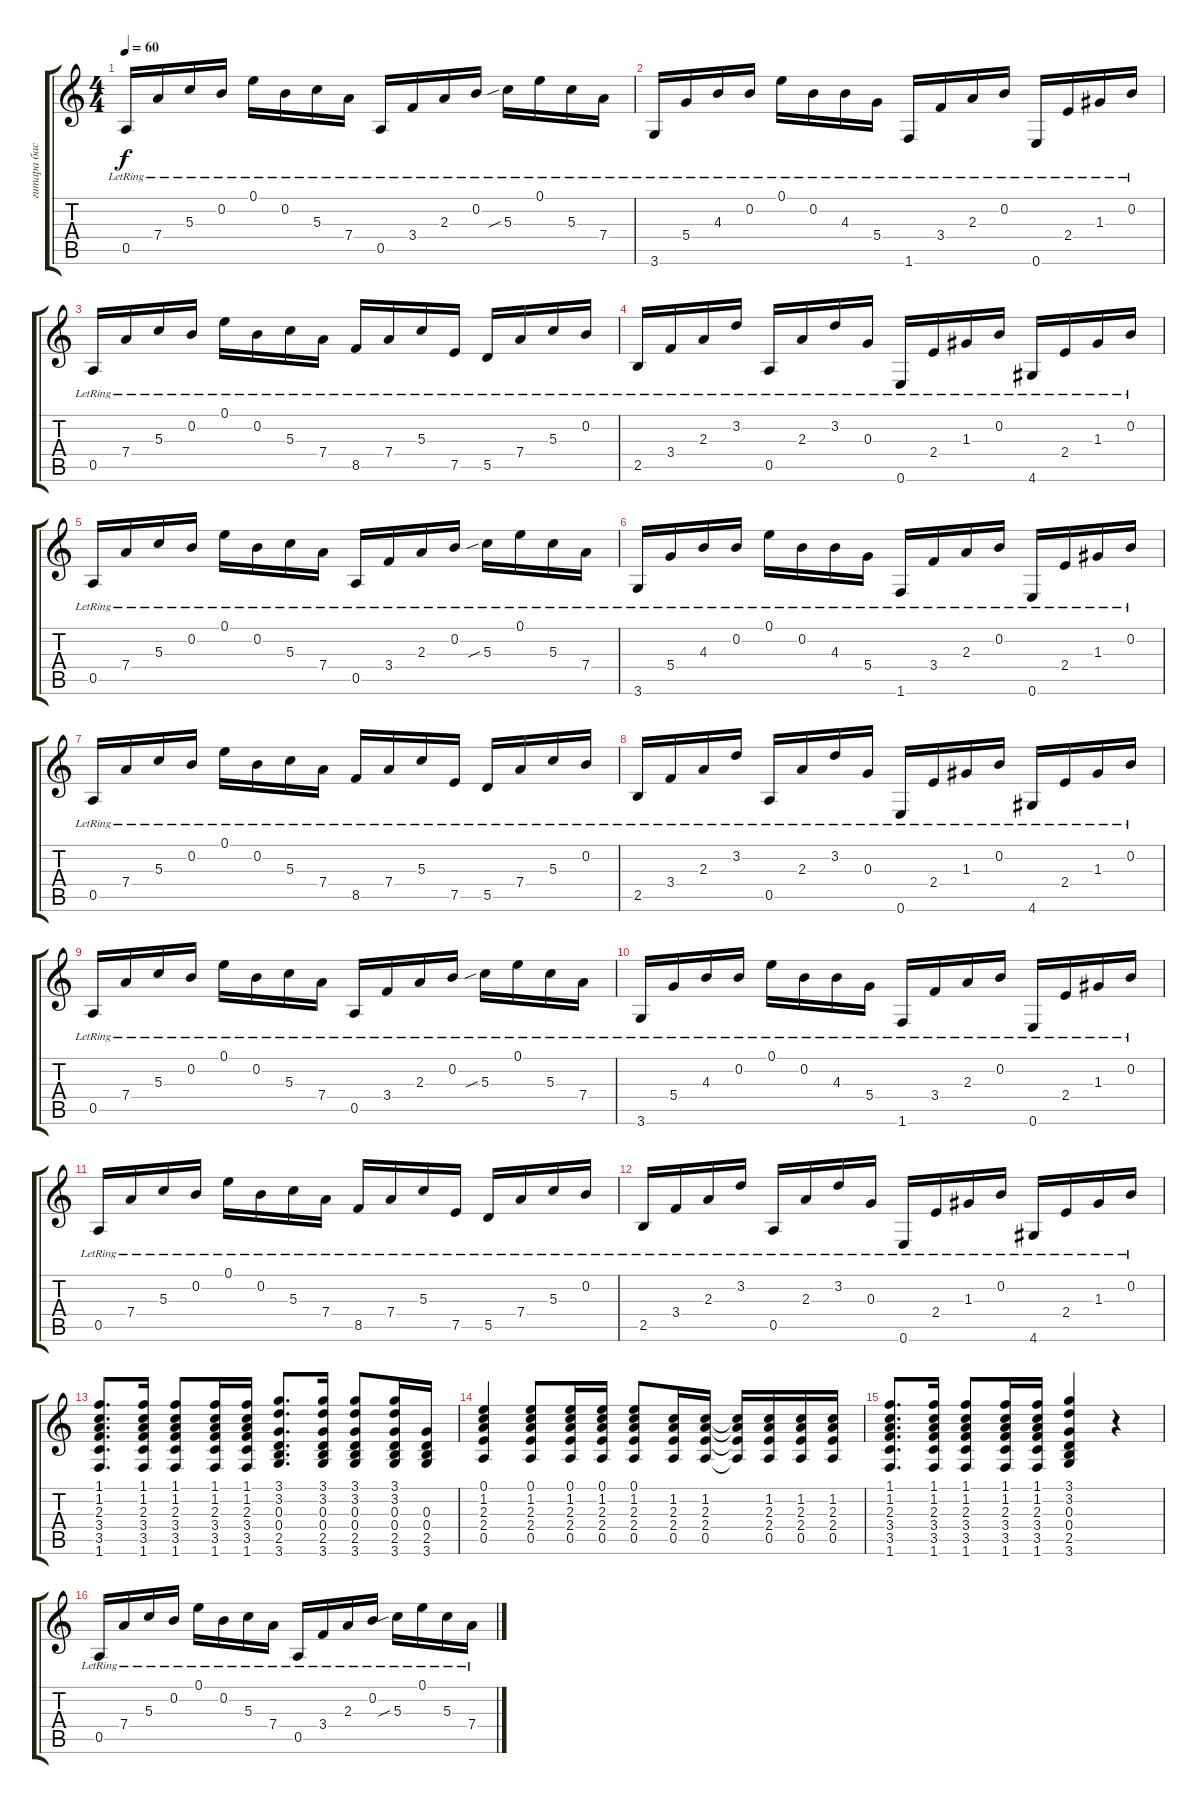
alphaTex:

\track ("гитара бас" "гитара бас") {instrument acousticguitarnylon}
\staff {score tabs}
\tuning (E4 B3 G3 D3 A2 E2) {hide}
\ts (4 4)
\tempo 60
\clef g2
\ks c
0.5{lr}.16{dy f instrument acousticguitarnylon} 7.4{lr}.16 5.3{lr}.16 0.2{lr}.16 0.1{lr}.16 0.2{lr}.16 5.3{lr}.16 7.4{lr}.16 0.5{lr}.16 3.4{lr}.16 2.3{lr}.16 0.2{lr}.16 5.3{sib lr}.16 0.1{lr}.16 5.3{lr}.16 7.4{lr}.16 |
3.6{lr}.16 5.4{lr}.16 4.3{lr}.16 0.2{lr}.16 0.1{lr}.16 0.2{lr}.16 4.3{lr}.16 5.4{lr}.16 1.6{lr}.16 3.4{lr}.16 2.3{lr}.16 0.2{lr}.16 0.6{lr}.16 2.4{lr}.16 1.3{lr}.16 0.2{lr}.16 |
0.5{lr}.16 7.4{lr}.16 5.3{lr}.16 0.2{lr}.16 0.1{lr}.16 0.2{lr}.16 5.3{lr}.16 7.4{lr}.16 8.5{lr}.16 7.4{lr}.16 5.3{lr}.16 7.5{lr}.16 5.5{lr}.16 7.4{lr}.16 5.3{lr}.16 0.2{lr}.16 |
2.5{lr}.16 3.4{lr}.16 2.3{lr}.16 3.2{lr}.16 0.5{lr}.16 2.3{lr}.16 3.2{lr}.16 0.3{lr}.16 0.6{lr}.16 2.4{lr}.16 1.3{lr}.16 0.2{lr}.16 4.6{lr}.16 2.4{lr}.16 1.3{lr}.16 0.2{lr}.16 |
0.5{lr}.16 7.4{lr}.16 5.3{lr}.16 0.2{lr}.16 0.1{lr}.16 0.2{lr}.16 5.3{lr}.16 7.4{lr}.16 0.5{lr}.16 3.4{lr}.16 2.3{lr}.16 0.2{lr}.16 5.3{sib lr}.16 0.1{lr}.16 5.3{lr}.16 7.4{lr}.16 |
3.6{lr}.16 5.4{lr}.16 4.3{lr}.16 0.2{lr}.16 0.1{lr}.16 0.2{lr}.16 4.3{lr}.16 5.4{lr}.16 1.6{lr}.16 3.4{lr}.16 2.3{lr}.16 0.2{lr}.16 0.6{lr}.16 2.4{lr}.16 1.3{lr}.16 0.2{lr}.16 |
0.5{lr}.16 7.4{lr}.16 5.3{lr}.16 0.2{lr}.16 0.1{lr}.16 0.2{lr}.16 5.3{lr}.16 7.4{lr}.16 8.5{lr}.16 7.4{lr}.16 5.3{lr}.16 7.5{lr}.16 5.5{lr}.16 7.4{lr}.16 5.3{lr}.16 0.2{lr}.16 |
2.5{lr}.16 3.4{lr}.16 2.3{lr}.16 3.2{lr}.16 0.5{lr}.16 2.3{lr}.16 3.2{lr}.16 0.3{lr}.16 0.6{lr}.16 2.4{lr}.16 1.3{lr}.16 0.2{lr}.16 4.6{lr}.16 2.4{lr}.16 1.3{lr}.16 0.2{lr}.16 |
0.5{lr}.16 7.4{lr}.16 5.3{lr}.16 0.2{lr}.16 0.1{lr}.16 0.2{lr}.16 5.3{lr}.16 7.4{lr}.16 0.5{lr}.16 3.4{lr}.16 2.3{lr}.16 0.2{lr}.16 5.3{sib lr}.16 0.1{lr}.16 5.3{lr}.16 7.4{lr}.16 |
3.6{lr}.16 5.4{lr}.16 4.3{lr}.16 0.2{lr}.16 0.1{lr}.16 0.2{lr}.16 4.3{lr}.16 5.4{lr}.16 1.6{lr}.16 3.4{lr}.16 2.3{lr}.16 0.2{lr}.16 0.6{lr}.16 2.4{lr}.16 1.3{lr}.16 0.2{lr}.16 |
0.5{lr}.16 7.4{lr}.16 5.3{lr}.16 0.2{lr}.16 0.1{lr}.16 0.2{lr}.16 5.3{lr}.16 7.4{lr}.16 8.5{lr}.16 7.4{lr}.16 5.3{lr}.16 7.5{lr}.16 5.5{lr}.16 7.4{lr}.16 5.3{lr}.16 0.2{lr}.16 |
2.5{lr}.16 3.4{lr}.16 2.3{lr}.16 3.2{lr}.16 0.5{lr}.16 2.3{lr}.16 3.2{lr}.16 0.3{lr}.16 0.6{lr}.16 2.4{lr}.16 1.3{lr}.16 0.2{lr}.16 4.6{lr}.16 2.4{lr}.16 1.3{lr}.16 0.2{lr}.16 |
(1.1 1.2 2.3 3.4 3.5 1.6).8{d} (1.1 1.2 2.3 3.4 3.5 1.6).16 (1.1 1.2 2.3 3.4 3.5 1.6).8 (1.1 1.2 2.3 3.4 3.5 1.6).16 (1.1 1.2 2.3 3.4 3.5 1.6).16 (3.1 3.2 0.3 0.4 2.5 3.6).8{d} (3.1 3.2 0.3 0.4 2.5 3.6).16 (3.1 3.2 0.3 0.4 2.5 3.6).8 (3.1 3.2 0.3 0.4 2.5 3.6).16 (0.3 0.4 2.5 3.6).16 |
(0.1 1.2 2.3 2.4 0.5).4 (0.1 1.2 2.3 2.4 0.5).8 (0.1 1.2 2.3 2.4 0.5).16 (0.1 1.2 2.3 2.4 0.5).16 (0.1 1.2 2.3 2.4 0.5).8 (1.2 2.3 2.4 0.5).16 (1.2 2.3 2.4 0.5).16 (1.2{t} 2.3{t} 2.4{t} 0.5{t}).16 (1.2 2.3 2.4 0.5).16 (1.2 2.3 2.4 0.5).16 (1.2 2.3 2.4 0.5).16 |
(1.1 1.2 2.3 3.4 3.5 1.6).8{d} (1.1 1.2 2.3 3.4 3.5 1.6).16 (1.1 1.2 2.3 3.4 3.5 1.6).8 (1.1 1.2 2.3 3.4 3.5 1.6).16 (1.1 1.2 2.3 3.4 3.5 1.6).16 (3.1 3.2 0.3 0.4 2.5 3.6).4 r.4 |
0.5{lr}.16 7.4{lr}.16 5.3{lr}.16 0.2{lr}.16 0.1{lr}.16 0.2{lr}.16 5.3{lr}.16 7.4{lr}.16 0.5{lr}.16 3.4{lr}.16 2.3{lr}.16 0.2{lr}.16 5.3{sib lr}.16 0.1{lr}.16 5.3{lr}.16 7.4{lr}.16
